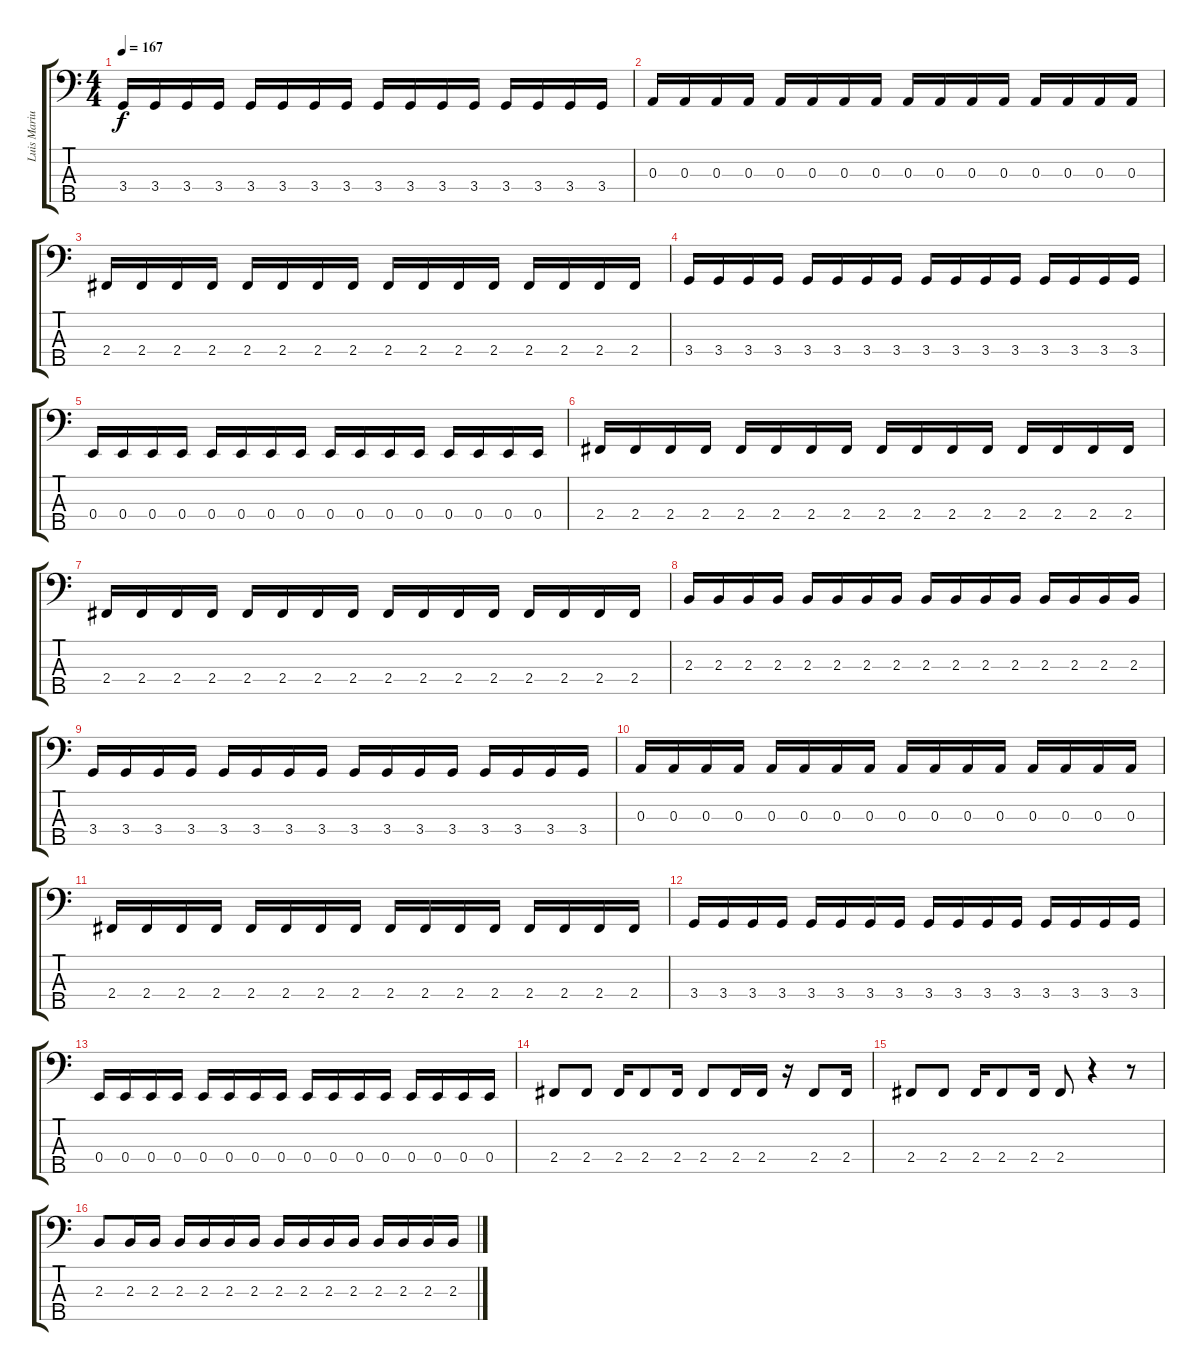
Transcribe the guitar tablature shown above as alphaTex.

\track ("Luis Mariuti" "Luis Mariu") {instrument electricbasspick}
\staff {score tabs}
\tuning (G2 D2 A1 E1 B0) {hide}
\ts (4 4)
\tempo 167
\clef f4
\ks c
3.4.16{dy f} 3.4.16 3.4.16 3.4.16 3.4.16 3.4.16 3.4.16 3.4.16 3.4.16 3.4.16 3.4.16 3.4.16 3.4.16 3.4.16 3.4.16 3.4.16 |
0.3.16 0.3.16 0.3.16 0.3.16 0.3.16 0.3.16 0.3.16 0.3.16 0.3.16 0.3.16 0.3.16 0.3.16 0.3.16 0.3.16 0.3.16 0.3.16 |
2.4.16 2.4.16 2.4.16 2.4.16 2.4.16 2.4.16 2.4.16 2.4.16 2.4.16 2.4.16 2.4.16 2.4.16 2.4.16 2.4.16 2.4.16 2.4.16 |
3.4.16 3.4.16 3.4.16 3.4.16 3.4.16 3.4.16 3.4.16 3.4.16 3.4.16 3.4.16 3.4.16 3.4.16 3.4.16 3.4.16 3.4.16 3.4.16 |
0.4.16 0.4.16 0.4.16 0.4.16 0.4.16 0.4.16 0.4.16 0.4.16 0.4.16 0.4.16 0.4.16 0.4.16 0.4.16 0.4.16 0.4.16 0.4.16 |
2.4.16 2.4.16 2.4.16 2.4.16 2.4.16 2.4.16 2.4.16 2.4.16 2.4.16 2.4.16 2.4.16 2.4.16 2.4.16 2.4.16 2.4.16 2.4.16 |
2.4.16 2.4.16 2.4.16 2.4.16 2.4.16 2.4.16 2.4.16 2.4.16 2.4.16 2.4.16 2.4.16 2.4.16 2.4.16 2.4.16 2.4.16 2.4.16 |
2.3.16 2.3.16 2.3.16 2.3.16 2.3.16 2.3.16 2.3.16 2.3.16 2.3.16 2.3.16 2.3.16 2.3.16 2.3.16 2.3.16 2.3.16 2.3.16 |
3.4.16 3.4.16 3.4.16 3.4.16 3.4.16 3.4.16 3.4.16 3.4.16 3.4.16 3.4.16 3.4.16 3.4.16 3.4.16 3.4.16 3.4.16 3.4.16 |
0.3.16 0.3.16 0.3.16 0.3.16 0.3.16 0.3.16 0.3.16 0.3.16 0.3.16 0.3.16 0.3.16 0.3.16 0.3.16 0.3.16 0.3.16 0.3.16 |
2.4.16 2.4.16 2.4.16 2.4.16 2.4.16 2.4.16 2.4.16 2.4.16 2.4.16 2.4.16 2.4.16 2.4.16 2.4.16 2.4.16 2.4.16 2.4.16 |
3.4.16 3.4.16 3.4.16 3.4.16 3.4.16 3.4.16 3.4.16 3.4.16 3.4.16 3.4.16 3.4.16 3.4.16 3.4.16 3.4.16 3.4.16 3.4.16 |
0.4.16 0.4.16 0.4.16 0.4.16 0.4.16 0.4.16 0.4.16 0.4.16 0.4.16 0.4.16 0.4.16 0.4.16 0.4.16 0.4.16 0.4.16 0.4.16 |
2.4.8 2.4.8 2.4.16 2.4.8 2.4.16 2.4.8 2.4.16 2.4.16 r.16 2.4.8 2.4.16 |
2.4.8 2.4.8 2.4.16 2.4.8 2.4.16 2.4.8 r.4 r.8 |
2.3.8 2.3.16 2.3.16 2.3.16 2.3.16 2.3.16 2.3.16 2.3.16 2.3.16 2.3.16 2.3.16 2.3.16 2.3.16 2.3.16 2.3.16
